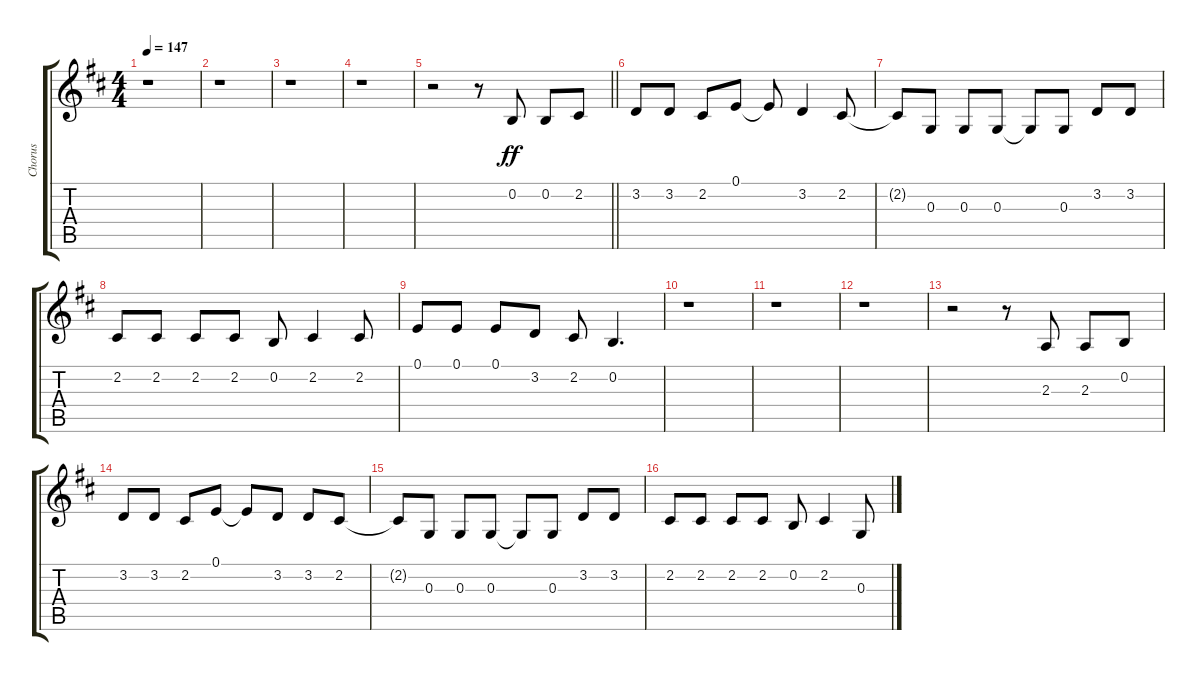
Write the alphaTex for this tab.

\track ("Chorus" "Chorus") {instrument voiceoohs}
\staff {score tabs}
\tuning (E4 B3 G3 D3 A2 E2) {hide}
\ts (4 4)
\tempo 147
\clef g2
\ks d
r.1{dy ff} |
r.1 |
r.1 |
r.1 |
\barLineRight lightlight
r.2 r.8 0.2.8 0.2.8 2.2.8 |
3.2.8 3.2.8 2.2.8 0.1.8 0.1{t}.8 3.2.4 2.2.8 |
2.2{t}.8 0.3.8 0.3.8 0.3.8 0.3{t}.8 0.3.8 3.2.8 3.2.8 |
2.2.8 2.2.8 2.2.8 2.2.8 0.2.8 2.2.4 2.2.8 |
0.1.8 0.1.8 0.1.8 3.2.8 2.2.8 0.2.4{d} |
r.1 |
r.1 |
r.1 |
r.2 r.8 2.3.8 2.3.8 0.2.8 |
3.2.8 3.2.8 2.2.8 0.1.8 0.1{t}.8 3.2.8 3.2.8 2.2.8 |
2.2{t}.8 0.3.8 0.3.8 0.3.8 0.3{t}.8 0.3.8 3.2.8 3.2.8 |
2.2.8 2.2.8 2.2.8 2.2.8 0.2.8 2.2.4 0.3.8
